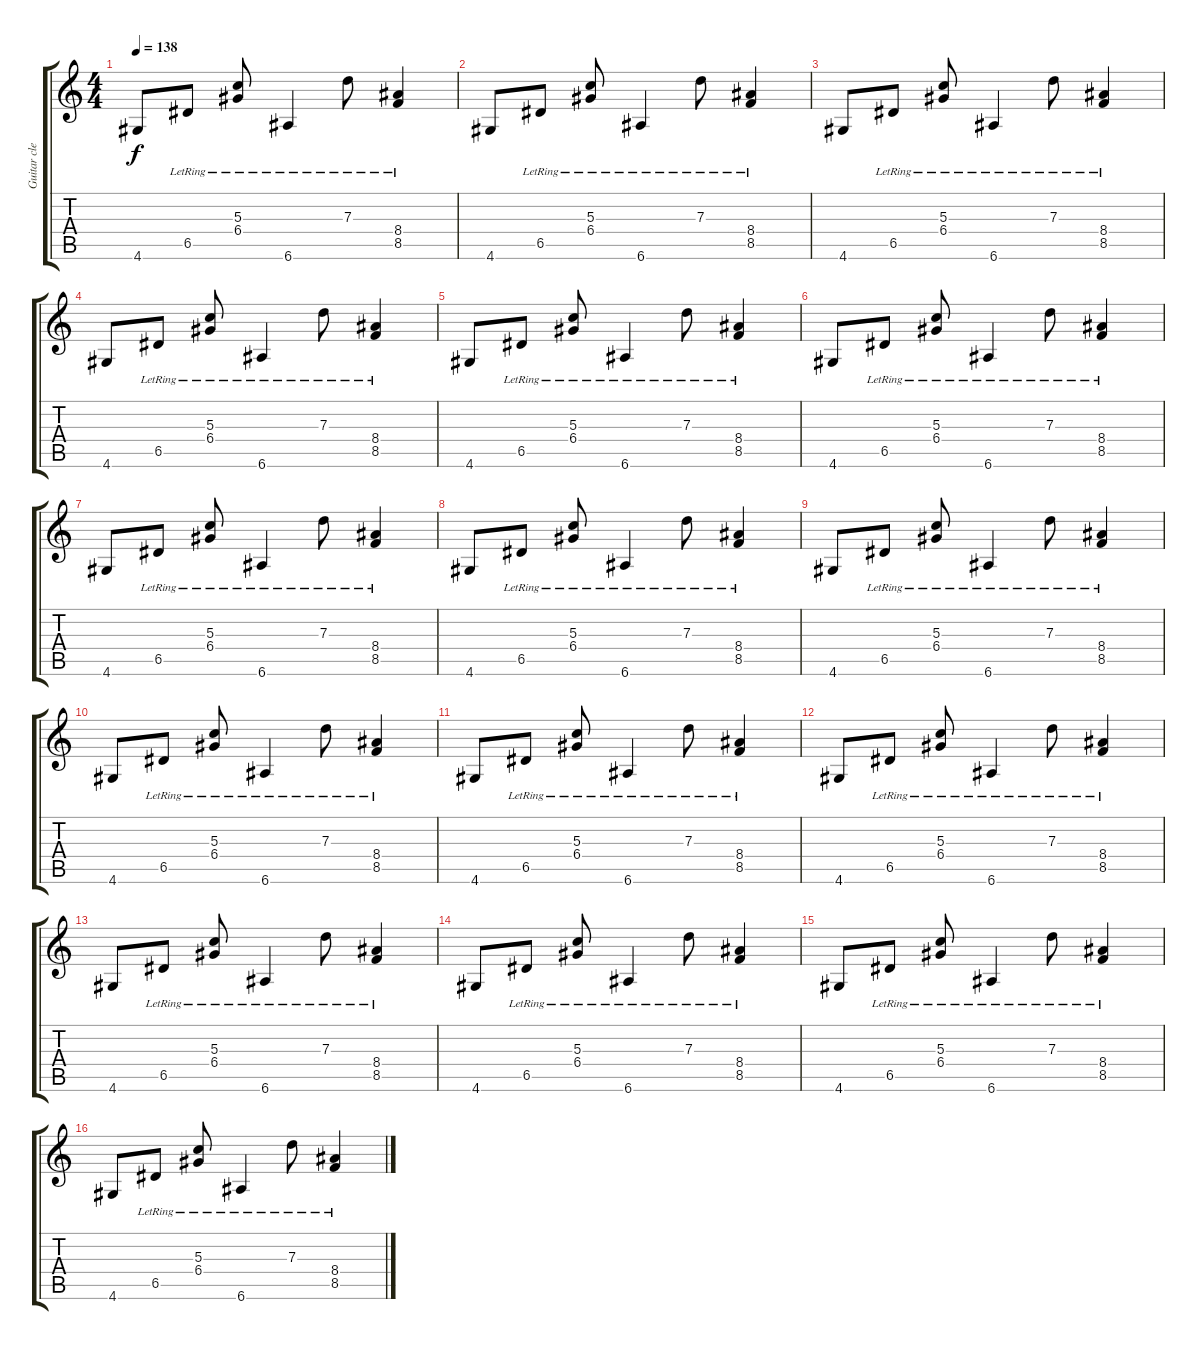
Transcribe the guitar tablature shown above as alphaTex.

\track ("Guitar clean" "Guitar cle") {instrument electricguitarclean}
\staff {score tabs}
\tuning (E4 B3 G3 D3 A2 E2) {hide}
\ts (4 4)
\tempo 138
\clef g2
\ks c
4.6.8{dy f} 6.5{lr}.8 (5.3{lr} 6.4{lr}).8 6.6{lr}.4 7.3{lr}.8 (8.4 8.5{lr}).4 |
4.6.8 6.5{lr}.8 (5.3{lr} 6.4{lr}).8 6.6{lr}.4 7.3{lr}.8 (8.4 8.5{lr}).4 |
4.6.8 6.5{lr}.8 (5.3{lr} 6.4{lr}).8 6.6{lr}.4 7.3{lr}.8 (8.4 8.5{lr}).4 |
4.6.8 6.5{lr}.8 (5.3{lr} 6.4{lr}).8 6.6{lr}.4 7.3{lr}.8 (8.4 8.5{lr}).4 |
4.6.8 6.5{lr}.8 (5.3{lr} 6.4{lr}).8 6.6{lr}.4 7.3{lr}.8 (8.4 8.5{lr}).4 |
4.6.8 6.5{lr}.8 (5.3{lr} 6.4{lr}).8 6.6{lr}.4 7.3{lr}.8 (8.4 8.5{lr}).4 |
4.6.8 6.5{lr}.8 (5.3{lr} 6.4{lr}).8 6.6{lr}.4 7.3{lr}.8 (8.4 8.5{lr}).4 |
4.6.8 6.5{lr}.8 (5.3{lr} 6.4{lr}).8 6.6{lr}.4 7.3{lr}.8 (8.4 8.5{lr}).4 |
4.6.8 6.5{lr}.8 (5.3{lr} 6.4{lr}).8 6.6{lr}.4 7.3{lr}.8 (8.4 8.5{lr}).4 |
4.6.8 6.5{lr}.8 (5.3{lr} 6.4{lr}).8 6.6{lr}.4 7.3{lr}.8 (8.4 8.5{lr}).4 |
4.6.8 6.5{lr}.8 (5.3{lr} 6.4{lr}).8 6.6{lr}.4 7.3{lr}.8 (8.4 8.5{lr}).4 |
4.6.8 6.5{lr}.8 (5.3{lr} 6.4{lr}).8 6.6{lr}.4 7.3{lr}.8 (8.4 8.5{lr}).4 |
4.6.8 6.5{lr}.8 (5.3{lr} 6.4{lr}).8 6.6{lr}.4 7.3{lr}.8 (8.4 8.5{lr}).4 |
4.6.8 6.5{lr}.8 (5.3{lr} 6.4{lr}).8 6.6{lr}.4 7.3{lr}.8 (8.4 8.5{lr}).4 |
4.6.8 6.5{lr}.8 (5.3{lr} 6.4{lr}).8 6.6{lr}.4 7.3{lr}.8 (8.4 8.5{lr}).4 |
4.6.8 6.5{lr}.8 (5.3{lr} 6.4{lr}).8 6.6{lr}.4 7.3{lr}.8 (8.4 8.5{lr}).4
